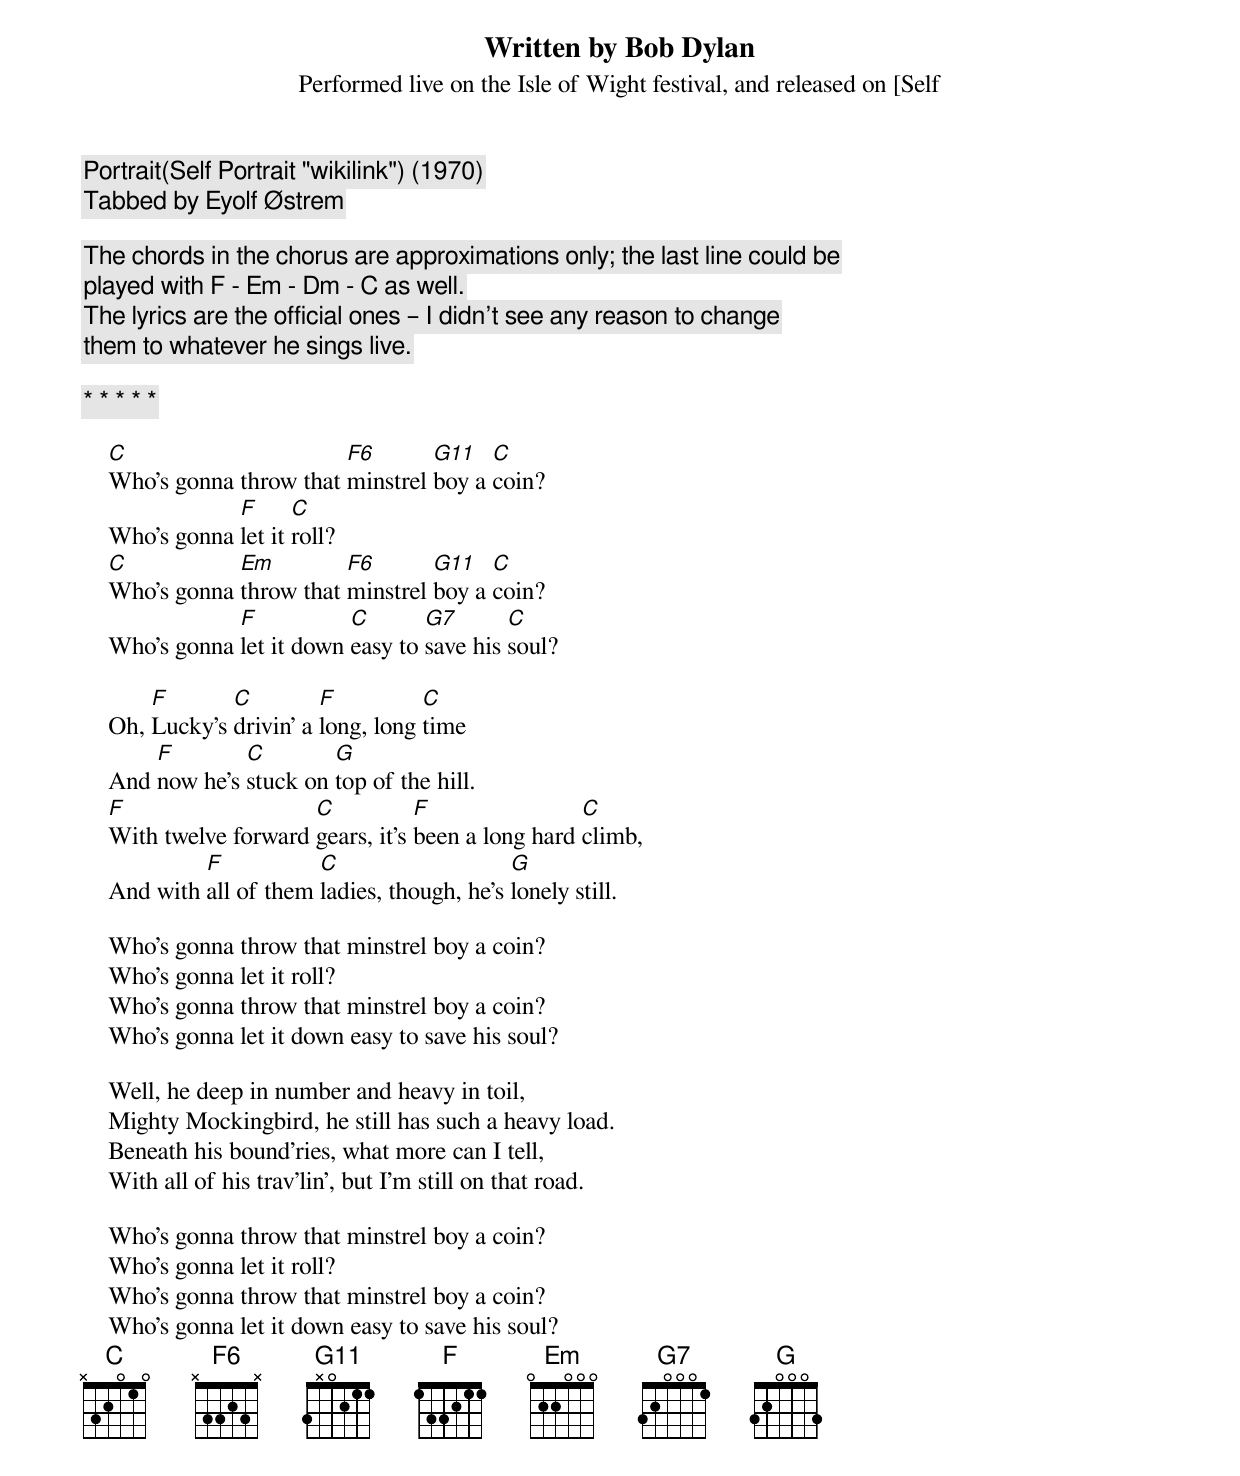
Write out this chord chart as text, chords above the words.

Written by Bob Dylan
Performed live on the Isle of Wight festival, and released on [Self
Portrait](Self Portrait "wikilink") (1970)
Tabbed by Eyolf Østrem

The chords in the chorus are approximations only; the last line could be
played with F - Em - Dm - C as well.
The lyrics are the official ones – I didn't see any reason to change
them to whatever he sings live.

* * * * *

    C                      F6       G11   C
    Who's gonna throw that minstrel boy a coin?
                F      C
    Who's gonna let it roll?
    C           Em         F6       G11   C
    Who's gonna throw that minstrel boy a coin?
                F           C       G7       C
    Who's gonna let it down easy to save his soul?

        F       C         F          C
    Oh, Lucky's drivin' a long, long time
        F        C        G
    And now he's stuck on top of the hill.
    F                   C           F                C
    With twelve forward gears, it's been a long hard climb,
             F           C                    G
    And with all of them ladies, though, he's lonely still.

    Who's gonna throw that minstrel boy a coin?
    Who's gonna let it roll?
    Who's gonna throw that minstrel boy a coin?
    Who's gonna let it down easy to save his soul?

    Well, he deep in number and heavy in toil,
    Mighty Mockingbird, he still has such a heavy load.
    Beneath his bound'ries, what more can I tell,
    With all of his trav'lin', but I'm still on that road.

    Who's gonna throw that minstrel boy a coin?
    Who's gonna let it roll?
    Who's gonna throw that minstrel boy a coin?
    Who's gonna let it down easy to save his soul?
